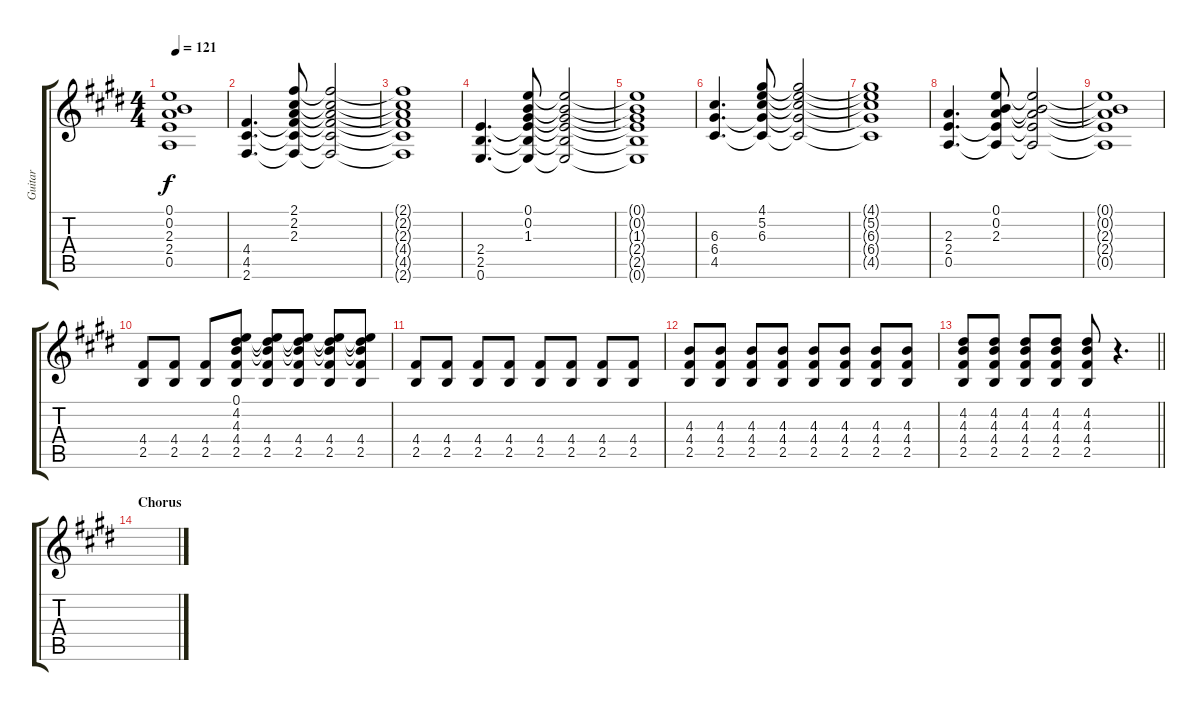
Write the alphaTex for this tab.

\track ("Guitar" "Guitar") {instrument overdrivenguitar}
\staff {score tabs}
\tuning (E4 B3 G3 D3 A2 E2) {hide}
\ts (4 4)
\tempo 121
\clef g2
\ks e
(0.1{t} 0.2{t} 2.3{t} 2.4{t} 0.5{t}).1{dy f} |
(4.4 4.5 2.6).4{d} (2.1 2.2 2.3 4.4{t} 4.5{t} 2.6{t}).8 (2.1{t} 2.2{t} 2.3{t} 4.4{t} 4.5{t} 2.6{t}).2 |
(2.1{t} 2.2{t} 2.3{t} 4.4{t} 4.5{t} 2.6{t}).1 |
(2.4 2.5 0.6).4{d} (0.1 0.2 1.3 2.4{t} 2.5{t} 0.6{t}).8 (0.1{t} 0.2{t} 1.3{t} 2.4{t} 2.5{t} 0.6{t}).2 |
(0.1{t} 0.2{t} 1.3{t} 2.4{t} 2.5{t} 0.6{t}).1 |
(6.3 6.4 4.5).4{d} (4.1 5.2 6.3 6.4{t} 4.5{t}).8 (4.1{t} 5.2{t} 6.3{t} 6.4{t} 4.5{t}).2 |
(4.1{t} 5.2{t} 6.3{t} 6.4{t} 4.5{t}).1 |
(2.3 2.4 0.5).4{d} (0.1 0.2 2.3 2.4{t} 0.5{t}).8 (0.1{t} 0.2{t} 2.3{t} 2.4{t} 0.5{t}).2 |
(0.1{t} 0.2{t} 2.3{t} 2.4{t} 0.5{t}).1 |
(4.4 2.5).8 (4.4 2.5).8 (4.4 2.5).8 (0.1 4.2 4.3 4.4 2.5).8 (0.1{t} 4.2{t} 4.3{t} 4.4 2.5).8 (0.1{t} 4.2{t} 4.3{t} 4.4 2.5).8 (0.1{t} 4.2{t} 4.3{t} 4.4 2.5).8 (0.1{t} 4.2{t} 4.3{t} 4.4 2.5).8 |
(4.4 2.5).8 (4.4 2.5).8 (4.4 2.5).8 (4.4 2.5).8 (4.4 2.5).8 (4.4 2.5).8 (4.4 2.5).8 (4.4 2.5).8 |
(4.3 4.4 2.5).8 (4.3 4.4 2.5).8 (4.3 4.4 2.5).8 (4.3 4.4 2.5).8 (4.3 4.4 2.5).8 (4.3 4.4 2.5).8 (4.3 4.4 2.5).8 (4.3 4.4 2.5).8 |
\barLineRight lightlight
(4.2 4.3 4.4 2.5).8 (4.2 4.3 4.4 2.5).8 (4.2 4.3 4.4 2.5).8 (4.2 4.3 4.4 2.5).8 (4.2 4.3 4.4 2.5).8 r.4{d} |
\section ("" "Chorus")
